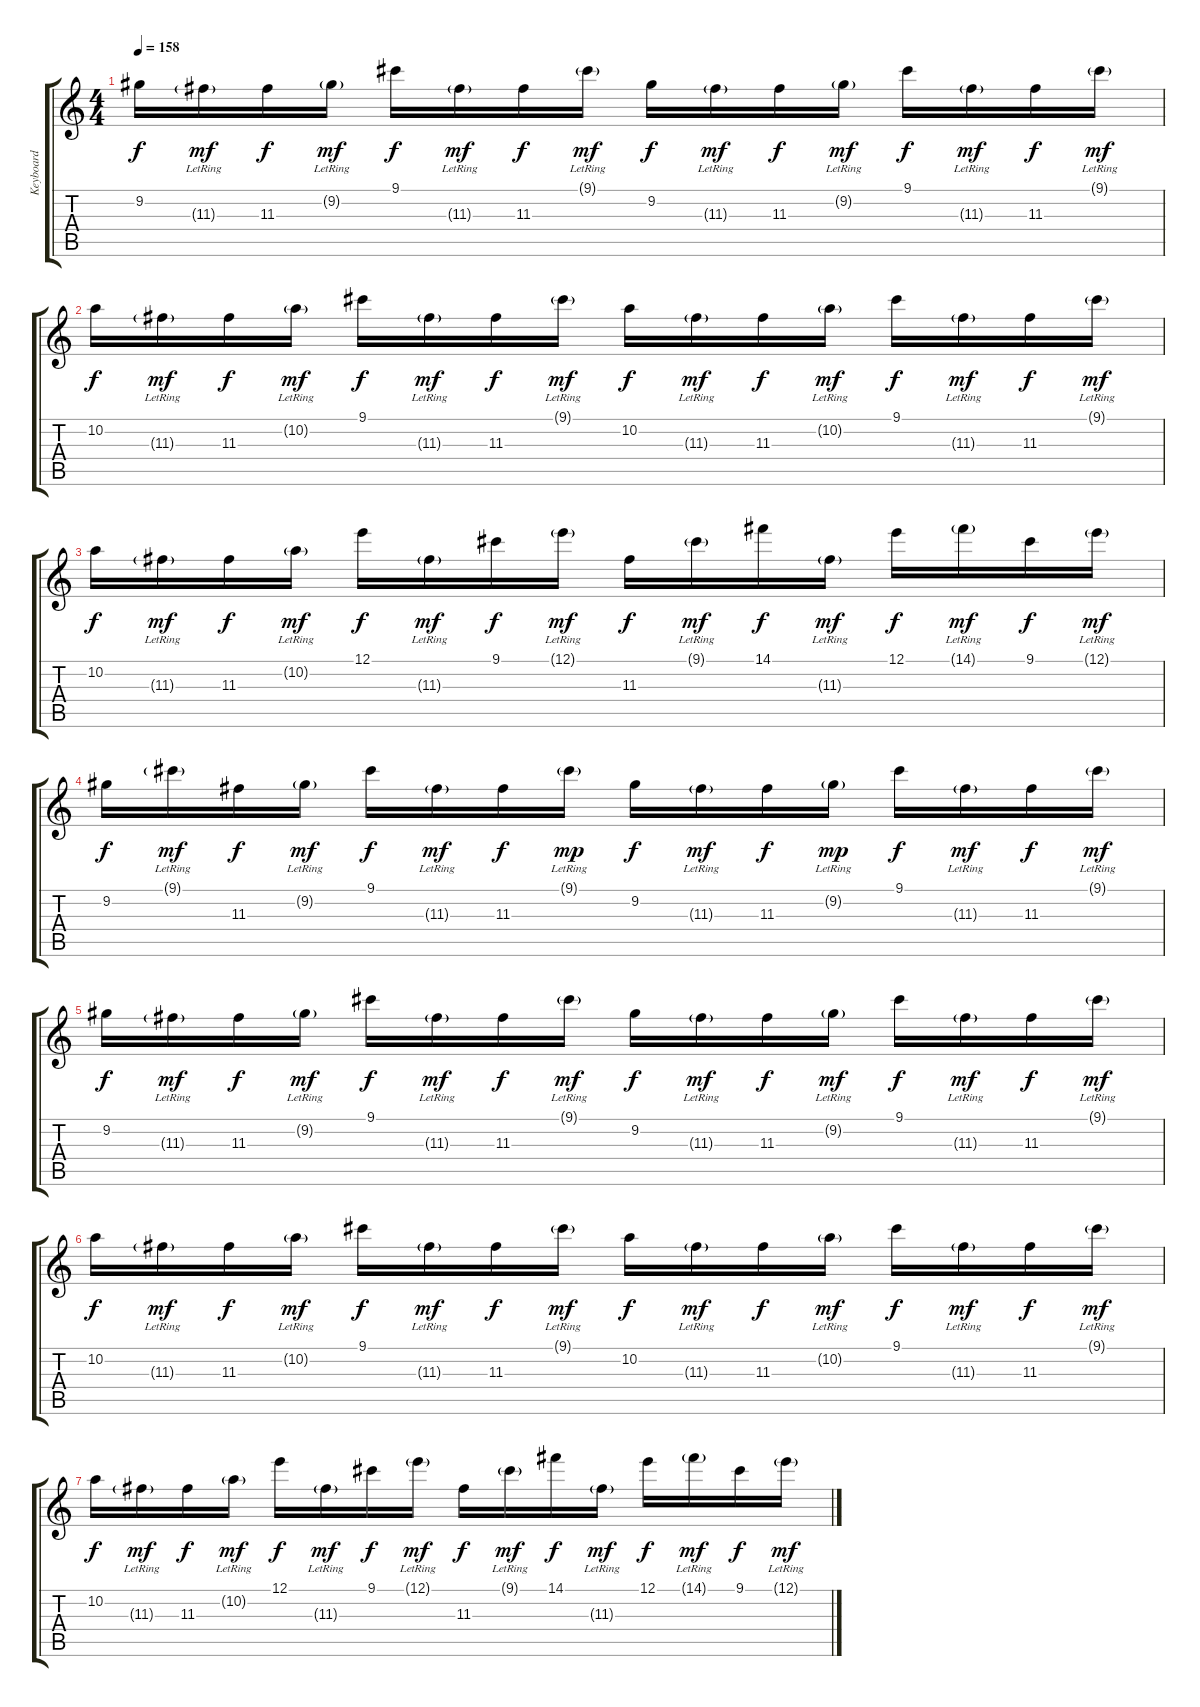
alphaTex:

\track ("Keyboard" "Keyboard") {instrument electricguitarclean}
\staff {score tabs}
\tuning (E4 B3 G3 D3 A2 E2) {hide}
\ts (4 4)
\tempo 158
\clef g2
\ks c
9.2.16{dy f} 11.3{g lr}.16{dy mf} 11.3.16{dy f} 9.2{g lr}.16{dy mf} 9.1.16{dy f} 11.3{g lr}.16{dy mf} 11.3.16{dy f} 9.1{g lr}.16{dy mf} 9.2.16{dy f} 11.3{g lr}.16{dy mf} 11.3.16{dy f} 9.2{g lr}.16{dy mf} 9.1.16{dy f} 11.3{g lr}.16{dy mf} 11.3.16{dy f} 9.1{g lr}.16{dy mf} |
10.2.16{dy f} 11.3{g lr}.16{dy mf} 11.3.16{dy f} 10.2{g lr}.16{dy mf} 9.1.16{dy f} 11.3{g lr}.16{dy mf} 11.3.16{dy f} 9.1{g lr}.16{dy mf} 10.2.16{dy f} 11.3{g lr}.16{dy mf} 11.3.16{dy f} 10.2{g lr}.16{dy mf} 9.1.16{dy f} 11.3{g lr}.16{dy mf} 11.3.16{dy f} 9.1{g lr}.16{dy mf} |
10.2.16{dy f} 11.3{g lr}.16{dy mf} 11.3.16{dy f} 10.2{g lr}.16{dy mf} 12.1.16{dy f} 11.3{g lr}.16{dy mf} 9.1.16{dy f} 12.1{g lr}.16{dy mf} 11.3.16{dy f} 9.1{g lr}.16{dy mf} 14.1.16{dy f} 11.3{g lr}.16{dy mf} 12.1.16{dy f} 14.1{g lr}.16{dy mf} 9.1.16{dy f} 12.1{g lr}.16{dy mf} |
9.2.16{dy f} 9.1{g lr}.16{dy mf} 11.3.16{dy f} 9.2{g lr}.16{dy mf} 9.1.16{dy f} 11.3{g lr}.16{dy mf} 11.3.16{dy f} 9.1{g lr}.16{dy mp} 9.2.16{dy f} 11.3{g lr}.16{dy mf} 11.3.16{dy f} 9.2{g lr}.16{dy mp} 9.1.16{dy f} 11.3{g lr}.16{dy mf} 11.3.16{dy f} 9.1{g lr}.16{dy mf} |
9.2.16{dy f} 11.3{g lr}.16{dy mf} 11.3.16{dy f} 9.2{g lr}.16{dy mf} 9.1.16{dy f} 11.3{g lr}.16{dy mf} 11.3.16{dy f} 9.1{g lr}.16{dy mf} 9.2.16{dy f} 11.3{g lr}.16{dy mf} 11.3.16{dy f} 9.2{g lr}.16{dy mf} 9.1.16{dy f} 11.3{g lr}.16{dy mf} 11.3.16{dy f} 9.1{g lr}.16{dy mf} |
10.2.16{dy f} 11.3{g lr}.16{dy mf} 11.3.16{dy f} 10.2{g lr}.16{dy mf} 9.1.16{dy f} 11.3{g lr}.16{dy mf} 11.3.16{dy f} 9.1{g lr}.16{dy mf} 10.2.16{dy f} 11.3{g lr}.16{dy mf} 11.3.16{dy f} 10.2{g lr}.16{dy mf} 9.1.16{dy f} 11.3{g lr}.16{dy mf} 11.3.16{dy f} 9.1{g lr}.16{dy mf} |
10.2.16{dy f} 11.3{g lr}.16{dy mf} 11.3.16{dy f} 10.2{g lr}.16{dy mf} 12.1.16{dy f} 11.3{g lr}.16{dy mf} 9.1.16{dy f} 12.1{g lr}.16{dy mf} 11.3.16{dy f} 9.1{g lr}.16{dy mf} 14.1.16{dy f} 11.3{g lr}.16{dy mf} 12.1.16{dy f} 14.1{g lr}.16{dy mf} 9.1.16{dy f} 12.1{g lr}.16{dy mf}
